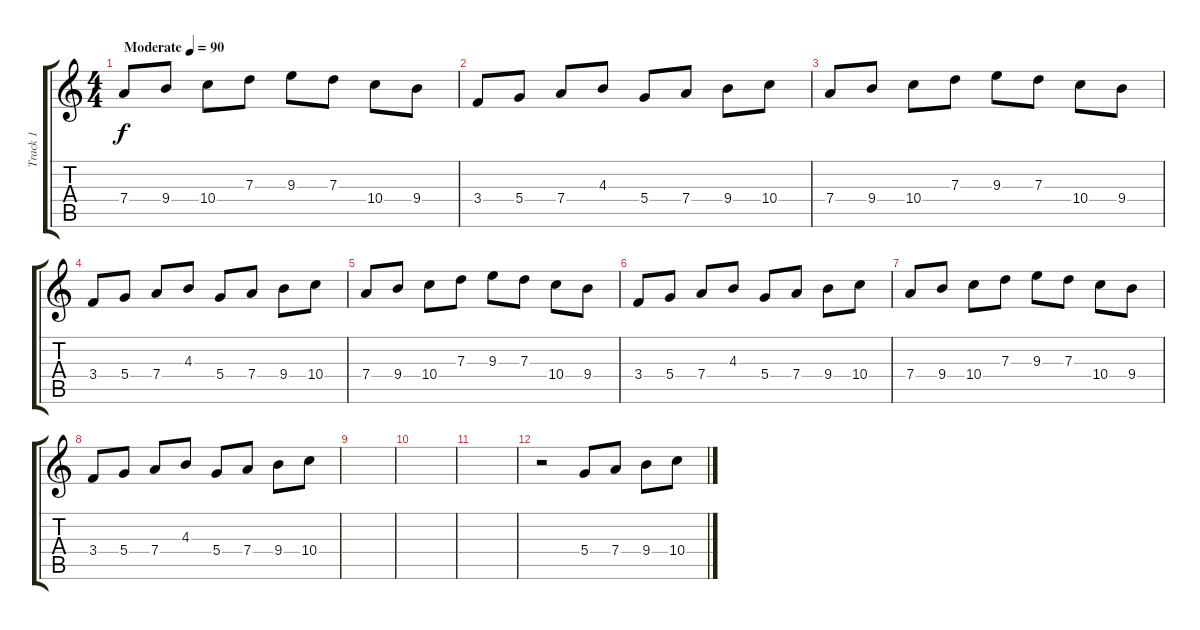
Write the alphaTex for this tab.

\track ("Track 1" "Track 1") {instrument electricguitarclean}
\staff {score tabs}
\tuning (E4 B3 G3 D3 A2 E2) {hide}
\ts (4 4)
\tempo (90 "Moderate")
\clef g2
\ks c
7.4.8{dy f instrument electricguitarclean} 9.4.8 10.4.8 7.3.8 9.3.8 7.3.8 10.4.8 9.4.8 |
3.4.8 5.4.8 7.4.8 4.3.8 5.4.8 7.4.8 9.4.8 10.4.8 |
7.4.8 9.4.8 10.4.8 7.3.8 9.3.8 7.3.8 10.4.8 9.4.8 |
3.4.8 5.4.8 7.4.8 4.3.8 5.4.8 7.4.8 9.4.8 10.4.8 |
7.4.8 9.4.8 10.4.8 7.3.8 9.3.8 7.3.8 10.4.8 9.4.8 |
3.4.8 5.4.8 7.4.8 4.3.8 5.4.8 7.4.8 9.4.8 10.4.8 |
7.4.8 9.4.8 10.4.8 7.3.8 9.3.8 7.3.8 10.4.8 9.4.8 |
3.4.8 5.4.8 7.4.8 4.3.8 5.4.8 7.4.8 9.4.8 10.4.8 |
|
|
|
r.2 5.4.8 7.4.8 9.4.8 10.4.8
